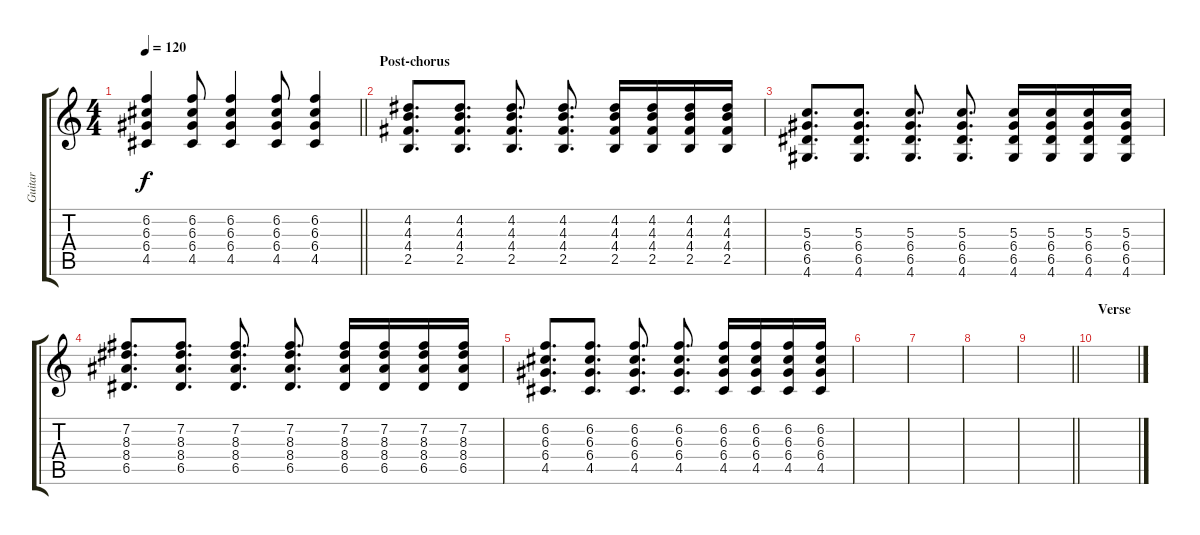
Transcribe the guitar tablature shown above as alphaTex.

\track ("Guitar" "Guitar") {instrument overdrivenguitar}
\staff {score tabs}
\tuning (E4 B3 G3 D3 A2 E2) {hide}
\ts (4 4)
\tempo 120
\clef g2
\barLineRight lightlight
\ks c
(6.2 6.3 6.4 4.5).4{dy f} (6.2 6.3 6.4 4.5).8 (6.2 6.3 6.4 4.5).4 (6.2 6.3 6.4 4.5).8 (6.2 6.3 6.4 4.5).4 |
\section ("" "Post-chorus")
(4.2 4.3 4.4 2.5).8{d} (4.2 4.3 4.4 2.5).8{d} (4.2 4.3 4.4 2.5).8{d} (4.2 4.3 4.4 2.5).8{d} (4.2 4.3 4.4 2.5).16 (4.2 4.3 4.4 2.5).16 (4.2 4.3 4.4 2.5).16 (4.2 4.3 4.4 2.5).16 |
(5.3 6.4 6.5 4.6).8{d} (5.3 6.4 6.5 4.6).8{d} (5.3 6.4 6.5 4.6).8{d} (5.3 6.4 6.5 4.6).8{d} (5.3 6.4 6.5 4.6).16 (5.3 6.4 6.5 4.6).16 (5.3 6.4 6.5 4.6).16 (5.3 6.4 6.5 4.6).16 |
(7.2 8.3 8.4 6.5).8{d} (7.2 8.3 8.4 6.5).8{d} (7.2 8.3 8.4 6.5).8{d} (7.2 8.3 8.4 6.5).8{d} (7.2 8.3 8.4 6.5).16 (7.2 8.3 8.4 6.5).16 (7.2 8.3 8.4 6.5).16 (7.2 8.3 8.4 6.5).16 |
(6.2 6.3 6.4 4.5).8{d} (6.2 6.3 6.4 4.5).8{d} (6.2 6.3 6.4 4.5).8{d} (6.2 6.3 6.4 4.5).8{d} (6.2 6.3 6.4 4.5).16 (6.2 6.3 6.4 4.5).16 (6.2 6.3 6.4 4.5).16 (6.2 6.3 6.4 4.5).16 |
|
|
|
\barLineRight lightlight
|
\section ("" "Verse")
